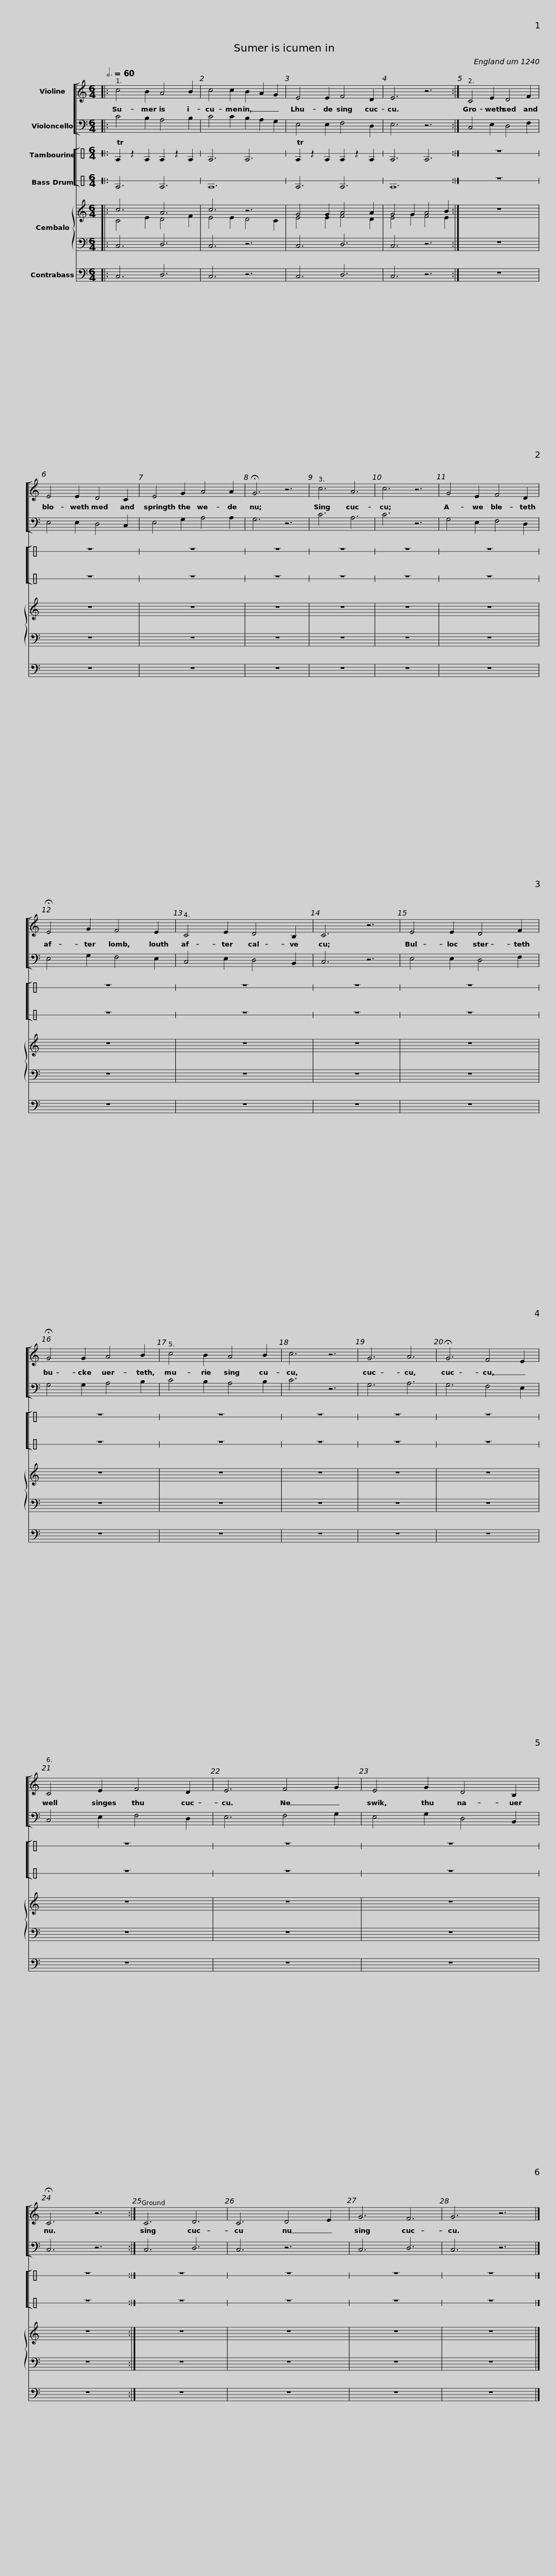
X:1
%%score [ 1 2 ] [ 3 4 ] { ( 5 6 ) | 7 } 8
L:1/8
Q:3/4=60
M:6/4
I:linebreak $
K:C
V:1 treble
V:2 bass
V:3 perc stafflines=1
K:none
V:4 perc stafflines=1
K:none
V:5 treble
V:6 treble
V:7 bass
V:8 bass transpose=-12
V:1
|: c4 B2 A4 B2 | c4 c2 B2 A2 G2 | E4 E2 F4 D2 | E6 z6 :|$ C4 E2 D4 F2 | %5
 E4 E2 D4 C2 | E4 G2 A4 A2 | !fermata!G6 z6 | c6 A6 | c6 z6 |$ %10
 G4 E2 F4 D2 | !fermata!E4 G2 F4 E2 | C4 E2 D4 B,2 | C6 z6 | E4 E2 D4 F2 |$ %15
 !fermata!G4 G2 A4 B2 | c4 B2 A4 B2 | c6 z6 | G6 A6 | !fermata!G6 F4 E2 | %20
 C4 E2 F4 D2 |$ E6 F4 G2 | E4 G2 D4 B,2 | !fermata!C6 z6 :| C6 D6 | %25
 C6 D4 E2 | G6 F6 | G6 z6 |] %28
V:2
|: C4 B,2 A,4 B,2 | C4 C2 B,2 A,2 G,2 | E,4 E,2 F,4 D,2 | E,6 z6 :|$ C,4 E,2 D,4 F,2 | %5
 E,4 E,2 D,4 C,2 | E,4 G,2 A,4 A,2 | G,6 z6 | C6 A,6 | C6 z6 |$ %10
 G,4 E,2 F,4 D,2 | E,4 G,2 F,4 E,2 | C,4 E,2 D,4 B,,2 | C,6 z6 | E,4 E,2 D,4 F,2 |$ %15
 G,4 G,2 A,4 B,2 | C4 B,2 A,4 B,2 | C6 z6 | G,6 A,6 | G,6 F,4 E,2 | %20
 C,4 E,2 F,4 D,2 |$ E,6 F,4 G,2 | E,4 G,2 D,4 B,,2 | C,6 z6 :| C,6 D,6 | %25
 C,6 z6 | C,6 D,6 | C,6 z6 |] %28
V:3
|: TE2 z2 E2 E2 z2 E2 | E6 E6 | TE2 z2 E2 E2 z2 E2 | E6 E6 :|$ z12 | %5
 z12 | z12 | z12 | z12 | z12 |$ %10
 z12 | z12 | z12 | z12 | z12 |$ %15
 z12 | z12 | z12 | z12 | z12 | %20
 z12 |$ z12 | z12 | z12 :| z12 | %25
 z12 | z12 | z12 |] %28
V:4
|: E6 E6 | E12 | E6 E6 | E12 :|$ z12 | %5
 z12 | z12 | z12 | z12 | z12 |$ %10
 z12 | z12 | z12 | z12 | z12 |$ %15
 z12 | z12 | z12 | z12 | z12 | %20
 z12 |$ z12 | z12 | z12 :| z12 | %25
 z12 | z12 | z12 |] %28
V:5
|: c6 A6 | c6 z6 | G4 G2 A4 A2 | G4 G2 A4 B2 :|$ z12 | %5
 z12 | z12 | z12 | z12 | z12 |$ %10
 z12 | z12 | z12 | z12 | z12 |$ %15
 z12 | z12 | z12 | z12 | z12 | %20
 z12 |$ z12 | z12 | z12 :| z12 | %25
 z12 | z12 | z12 |] %28
V:6
|: C4 E2 D4 F2 | E4 E2 D4 C2 | E4 E2 F4 D2 | E4 G2 F4 E2 :|$ x12 | %5
 x12 | x12 | x12 | x12 | x12 |$ %10
 x12 | x12 | x12 | x12 | x12 |$ %15
 x12 | x12 | x12 | x12 | x12 | %20
 x12 |$ x12 | x12 | x12 :| x12 | %25
 x12 | x12 | x12 |] %28
V:7
|: C,6 D,6 | C,6 z6 | C,6 D,6 | C,6 z6 :|$ z12 | %5
 z12 | z12 | z12 | z12 | z12 |$ %10
 z12 | z12 | z12 | z12 | z12 |$ %15
 z12 | z12 | z12 | z12 | z12 | %20
 z12 |$ z12 | z12 | z12 :| z12 | %25
 z12 | z12 | z12 |] %28
V:8
|: C,6 D,6 | C,6 z6 | C,6 D,6 | C,6 z6 :|$ z12 | %5
 z12 | z12 | z12 | z12 | z12 |$ %10
 z12 | z12 | z12 | z12 | z12 |$ %15
 z12 | z12 | z12 | z12 | z12 | %20
 z12 |$ z12 | z12 | z12 :| z12 | %25
 z12 | z12 | z12 |] %28
